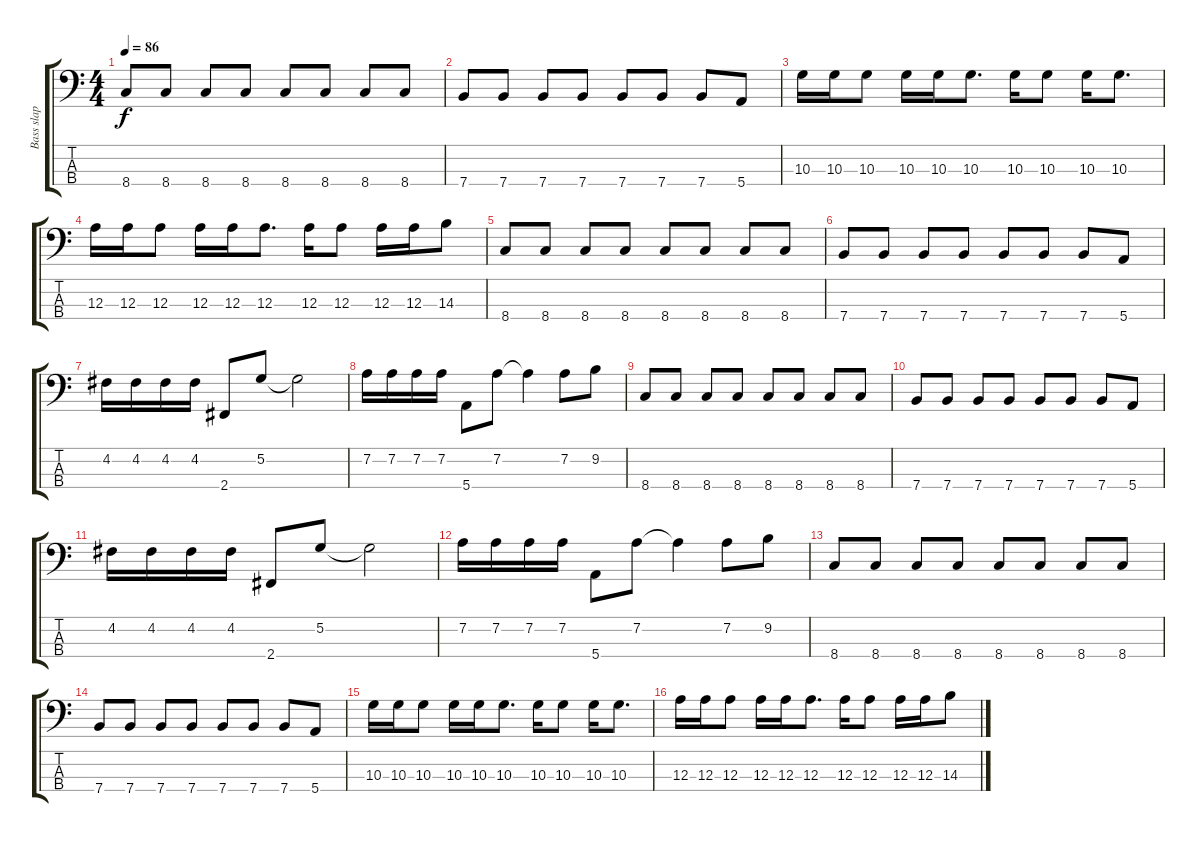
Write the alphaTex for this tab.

\track ("Bass slap effect" "Bass slap ") {instrument slapbass2}
\staff {score tabs}
\tuning (G2 D2 A1 E1) {hide}
\ts (4 4)
\tempo 86
\clef f4
\ks c
8.4.8{dy f} 8.4.8 8.4.8 8.4.8 8.4.8 8.4.8 8.4.8 8.4.8 |
7.4.8 7.4.8 7.4.8 7.4.8 7.4.8 7.4.8 7.4.8 5.4.8 |
10.3.16 10.3.16 10.3.8 10.3.16 10.3.16 10.3.8{d} 10.3.16 10.3.8 10.3.16 10.3.8{d} |
12.3.16 12.3.16 12.3.8 12.3.16 12.3.16 12.3.8{d} 12.3.16 12.3.8 12.3.16 12.3.16 14.3.8 |
8.4.8 8.4.8 8.4.8 8.4.8 8.4.8 8.4.8 8.4.8 8.4.8 |
7.4.8 7.4.8 7.4.8 7.4.8 7.4.8 7.4.8 7.4.8 5.4.8 |
4.2.16 4.2.16 4.2.16 4.2.16 2.4.8 5.2.8 5.2{t}.2 |
7.2.16 7.2.16 7.2.16 7.2.16 5.4.8 7.2.8 7.2{t}.4 7.2.8 9.2.8 |
8.4.8 8.4.8 8.4.8 8.4.8 8.4.8 8.4.8 8.4.8 8.4.8 |
7.4.8 7.4.8 7.4.8 7.4.8 7.4.8 7.4.8 7.4.8 5.4.8 |
4.2.16 4.2.16 4.2.16 4.2.16 2.4.8 5.2.8 5.2{t}.2 |
7.2.16 7.2.16 7.2.16 7.2.16 5.4.8 7.2.8 7.2{t}.4 7.2.8 9.2.8 |
8.4.8 8.4.8 8.4.8 8.4.8 8.4.8 8.4.8 8.4.8 8.4.8 |
7.4.8 7.4.8 7.4.8 7.4.8 7.4.8 7.4.8 7.4.8 5.4.8 |
10.3.16 10.3.16 10.3.8 10.3.16 10.3.16 10.3.8{d} 10.3.16 10.3.8 10.3.16 10.3.8{d} |
12.3.16 12.3.16 12.3.8 12.3.16 12.3.16 12.3.8{d} 12.3.16 12.3.8 12.3.16 12.3.16 14.3.8
